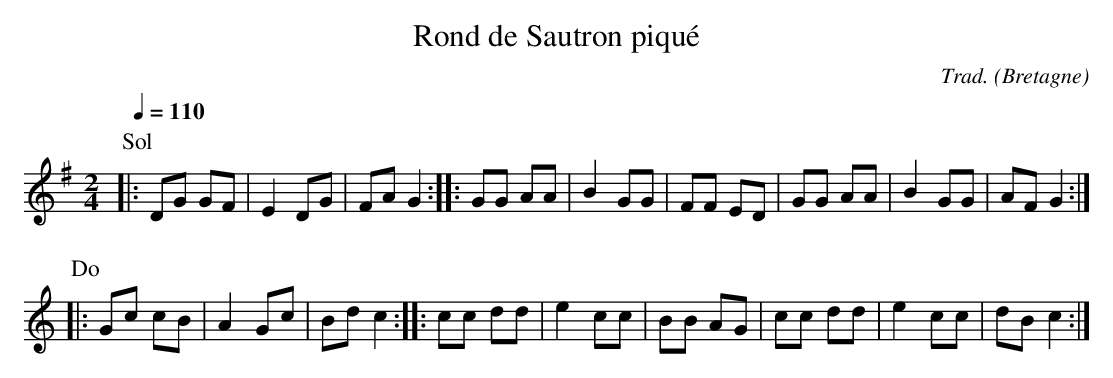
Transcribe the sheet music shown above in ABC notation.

X:1
T:Rond de Sautron piqué
C:Trad.
O:Bretagne
M:2/4
L:1/8
Q:1/4=110
K:G
P:Sol
|: DG GF | E2 DG | FA G2 :: GG AA | B2 GG | FF ED | GG AA | B2 GG | AF G2 :|
%%vskip 1
K:C
P:Do
|: Gc cB | A2 Gc | Bd c2 :: cc dd | e2 cc | BB AG | cc dd | e2 cc | dB c2 :|
